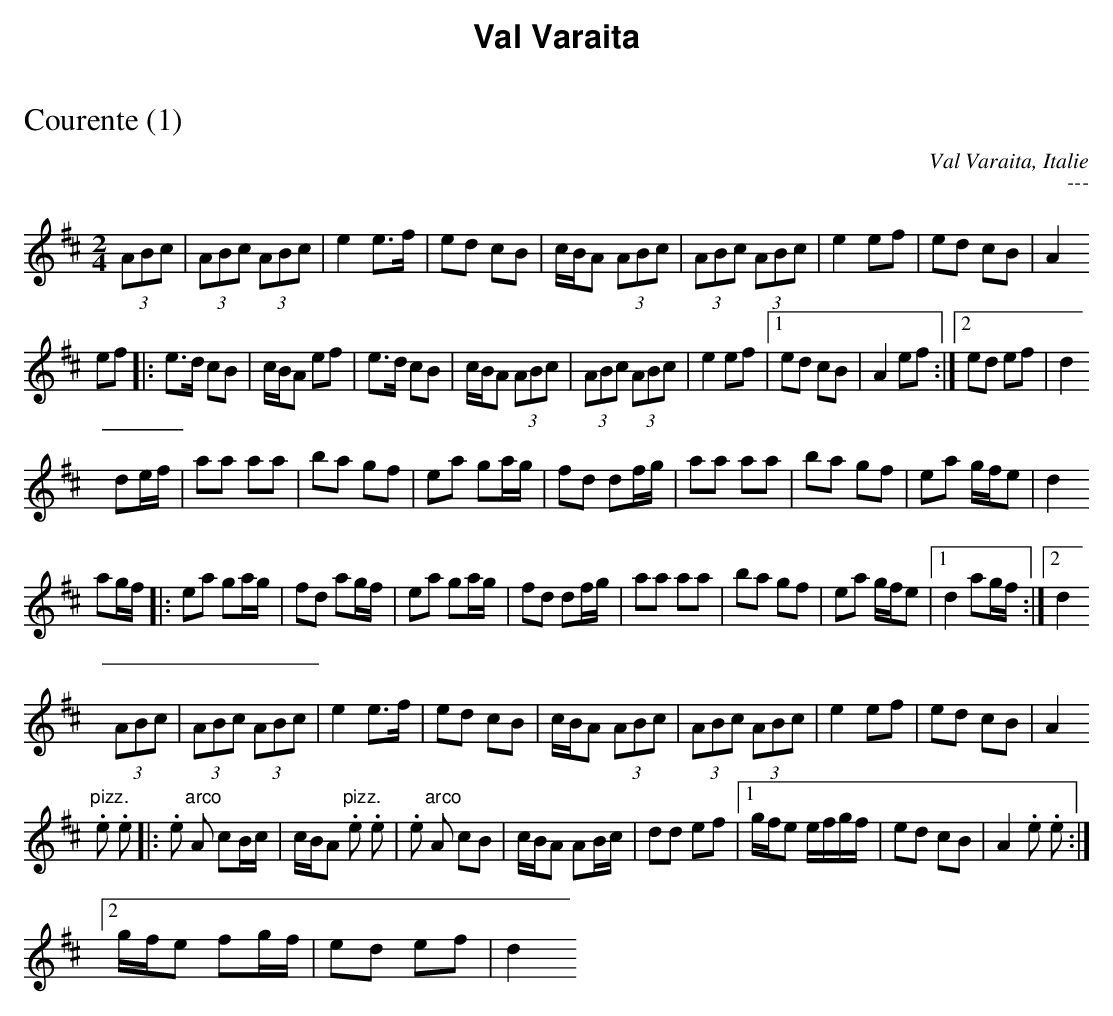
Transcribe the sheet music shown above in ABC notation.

X:1
T:Courente (1)
O:Val Varaita, Italie
M:2/4
L:1/8
K:D
(3ABc|(3ABc (3ABc|e2 e>f|ed cB|c/B/A (3ABc|(3ABc (3ABc|e2 ef|ed cB|A2
ef|:e>d cB|c/B/A ef|e>d cB|c/B/A (3ABc|(3ABc (3ABc|e2 ef|[1 ed cB|A2 ef:|[2 ed ef |d2
de/f/|aa aa|ba gf|ea ga/g/|fd df/g/|aa aa|ba gf|ea g/f/e|d2
ag/f/|:ea ga/g/ |fd ag/f/|ea ga/g/|fd df/g/|aa aa|ba gf|ea g/f/e|[1 d2 ag/f/:|[2 d2
(3ABc|(3ABc (3ABc|e2 e>f|ed cB|c/B/A (3ABc|(3ABc (3ABc|e2 ef|ed cB|A2
"pizz.".e .e|:.e "arco"A cB/c/|c/B/A "pizz.".e .e|.e "arco"A cB|c/B/A AB/c/|dd ef|[1g/f/e e/f/g/f/|ed cB|A2 .e .e:|
[2 g/f/e fg/f/|ed ef|d2
